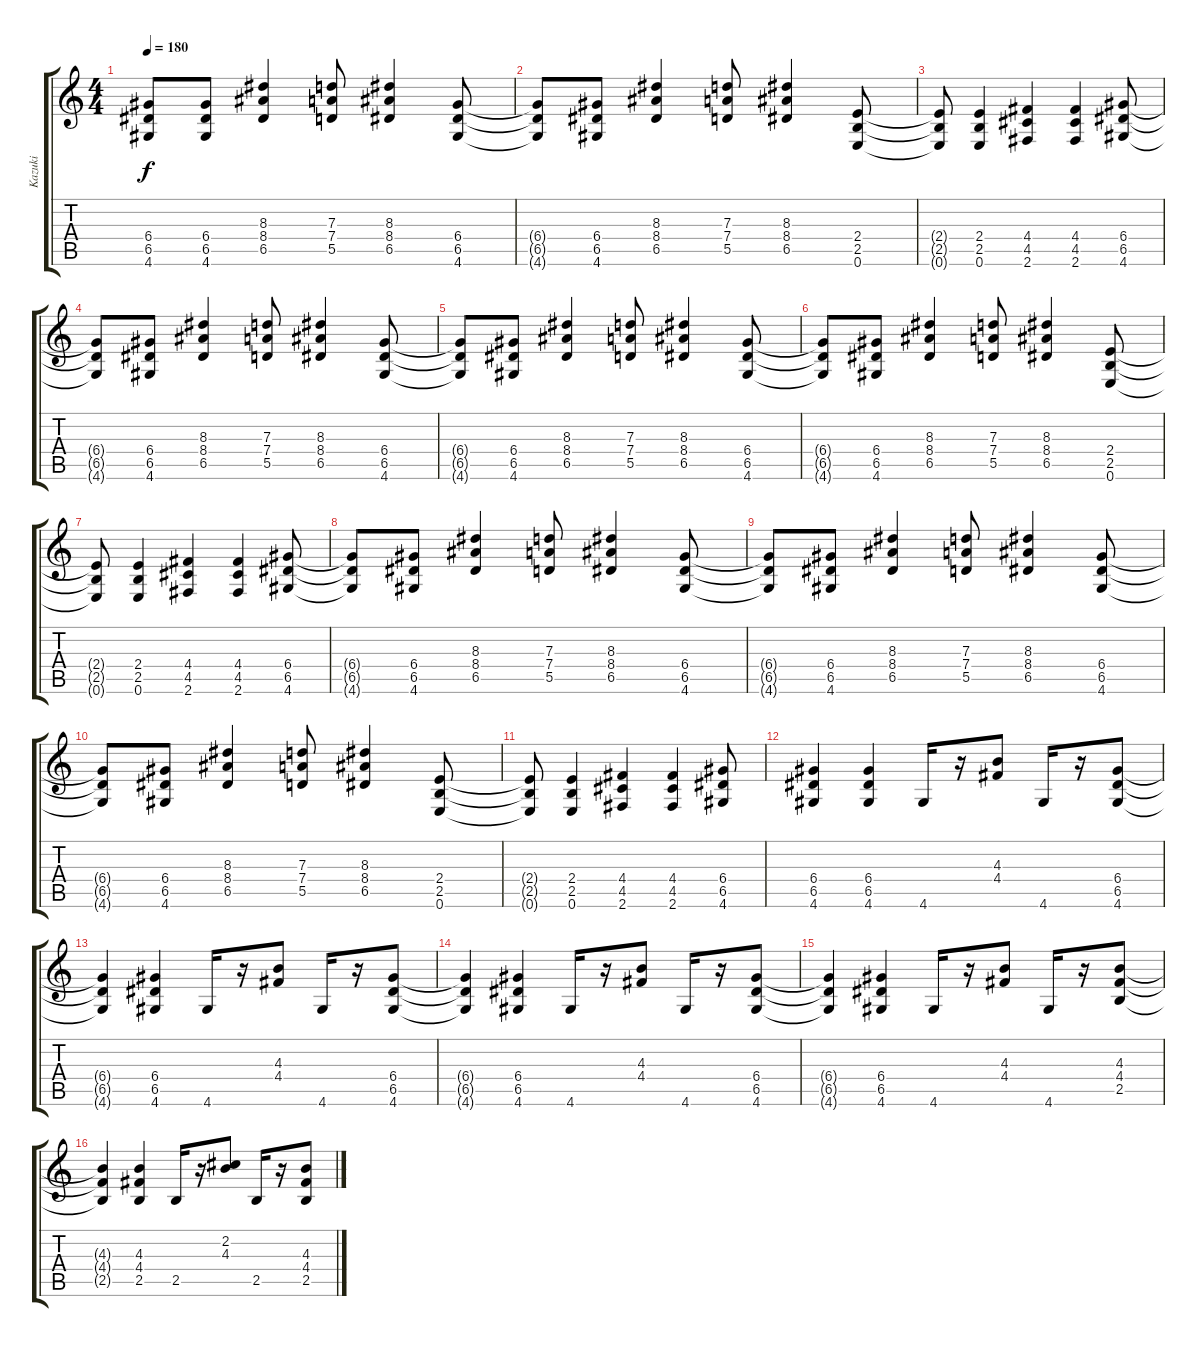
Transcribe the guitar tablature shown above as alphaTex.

\track ("Kazuki" "Kazuki") {instrument distortionguitar}
\staff {score tabs}
\tuning (E4 B3 G3 D3 A2 E2) {hide}
\ts (4 4)
\tempo 180
\clef g2
\ks c
(6.4{t} 6.5{t} 4.6{t}).8{dy f} (6.4 6.5 4.6).8 (8.3 8.4 6.5).4 (7.3 7.4 5.5).8 (8.3 8.4 6.5).4 (6.4 6.5 4.6).8 |
(6.4{t} 6.5{t} 4.6{t}).8 (6.4 6.5 4.6).8 (8.3 8.4 6.5).4 (7.3 7.4 5.5).8 (8.3 8.4 6.5).4 (2.4 2.5 0.6).8 |
(2.4{t} 2.5{t} 0.6{t}).8 (2.4 2.5 0.6).4 (4.4 4.5 2.6).4 (4.4 4.5 2.6).4 (6.4 6.5 4.6).8 |
(6.4{t} 6.5{t} 4.6{t}).8 (6.4 6.5 4.6).8 (8.3 8.4 6.5).4 (7.3 7.4 5.5).8 (8.3 8.4 6.5).4 (6.4 6.5 4.6).8 |
(6.4{t} 6.5{t} 4.6{t}).8 (6.4 6.5 4.6).8 (8.3 8.4 6.5).4 (7.3 7.4 5.5).8 (8.3 8.4 6.5).4 (6.4 6.5 4.6).8 |
(6.4{t} 6.5{t} 4.6{t}).8 (6.4 6.5 4.6).8 (8.3 8.4 6.5).4 (7.3 7.4 5.5).8 (8.3 8.4 6.5).4 (2.4 2.5 0.6).8 |
(2.4{t} 2.5{t} 0.6{t}).8 (2.4 2.5 0.6).4 (4.4 4.5 2.6).4 (4.4 4.5 2.6).4 (6.4 6.5 4.6).8 |
(6.4{t} 6.5{t} 4.6{t}).8 (6.4 6.5 4.6).8 (8.3 8.4 6.5).4 (7.3 7.4 5.5).8 (8.3 8.4 6.5).4 (6.4 6.5 4.6).8 |
(6.4{t} 6.5{t} 4.6{t}).8 (6.4 6.5 4.6).8 (8.3 8.4 6.5).4 (7.3 7.4 5.5).8 (8.3 8.4 6.5).4 (6.4 6.5 4.6).8 |
(6.4{t} 6.5{t} 4.6{t}).8 (6.4 6.5 4.6).8 (8.3 8.4 6.5).4 (7.3 7.4 5.5).8 (8.3 8.4 6.5).4 (2.4 2.5 0.6).8 |
(2.4{t} 2.5{t} 0.6{t}).8 (2.4 2.5 0.6).4 (4.4 4.5 2.6).4 (4.4 4.5 2.6).4 (6.4 6.5 4.6).8 |
(6.4 6.5 4.6).4 (6.4 6.5 4.6).4 4.6.16 r.16 (4.3 4.4).8 4.6.16 r.16 (6.4 6.5 4.6).8 |
(6.4{t} 6.5{t} 4.6{t}).4 (6.4 6.5 4.6).4 4.6.16 r.16 (4.3 4.4).8 4.6.16 r.16 (6.4 6.5 4.6).8 |
(6.4{t} 6.5{t} 4.6{t}).4 (6.4 6.5 4.6).4 4.6.16 r.16 (4.3 4.4).8 4.6.16 r.16 (6.4 6.5 4.6).8 |
(6.4{t} 6.5{t} 4.6{t}).4 (6.4 6.5 4.6).4 4.6.16 r.16 (4.3 4.4).8 4.6.16 r.16 (4.3 4.4 2.5).8 |
(4.3{t} 4.4{t} 2.5{t}).4 (4.3 4.4 2.5).4 2.5.16 r.16 (2.2 4.3).8 2.5.16 r.16 (4.3 4.4 2.5).8
